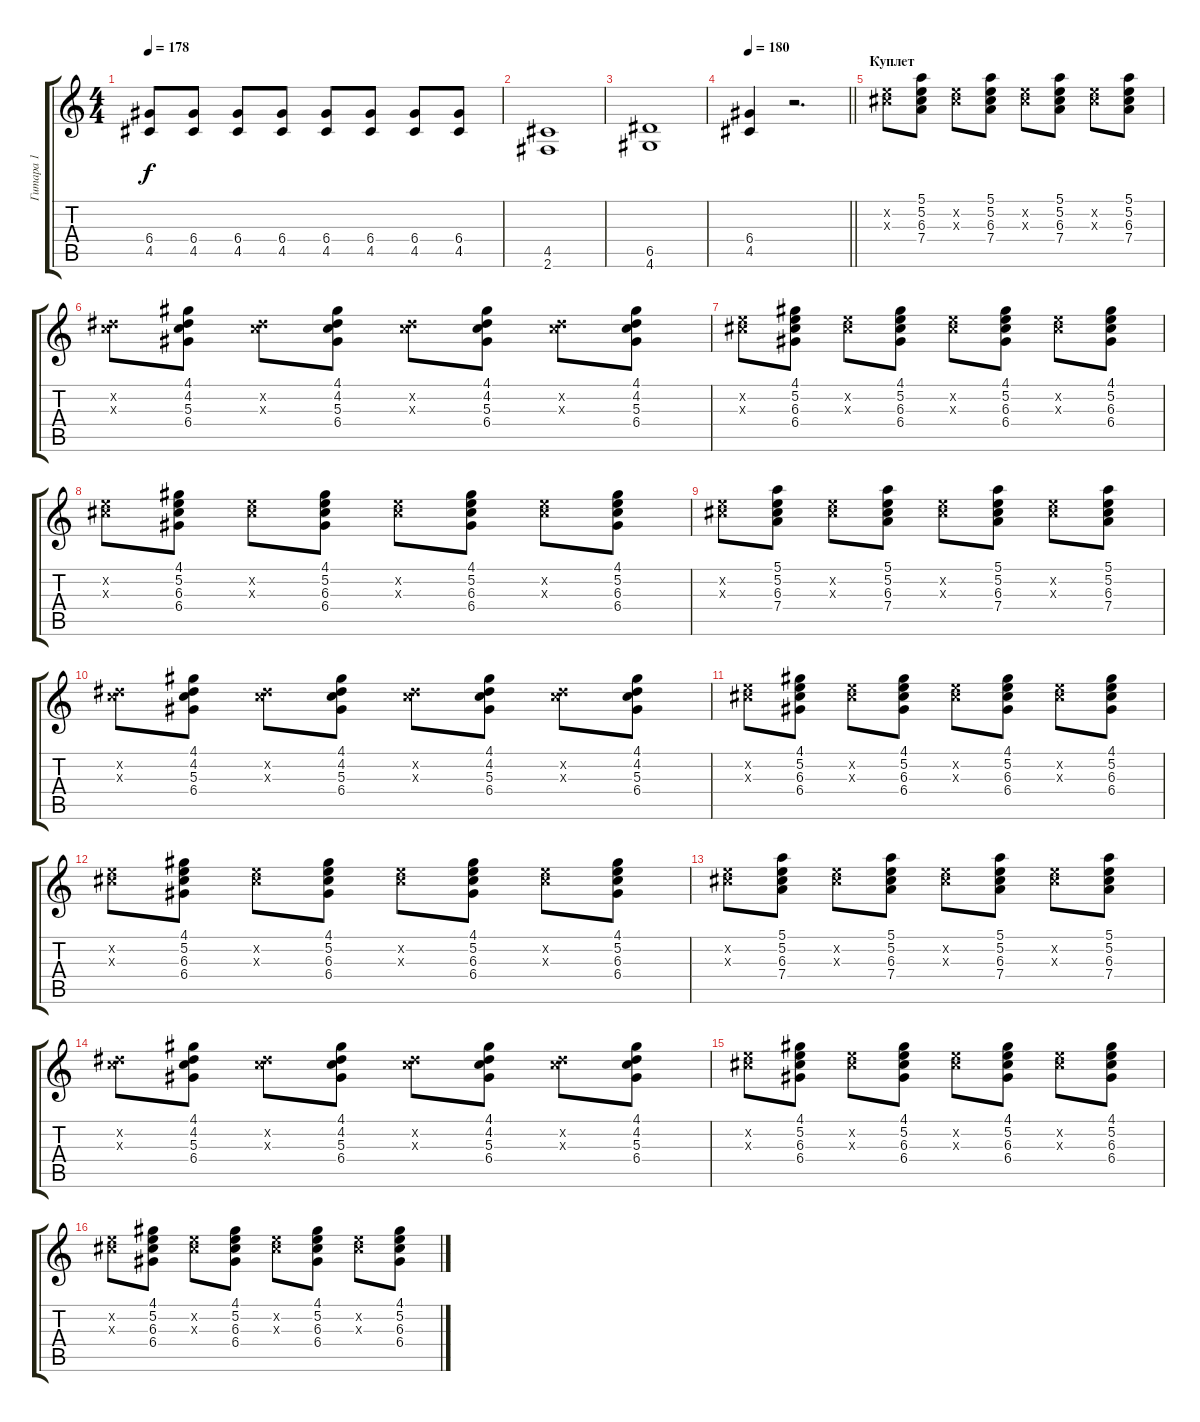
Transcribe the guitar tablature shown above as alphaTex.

\track ("Гитара 1" "Гитара 1") {instrument overdrivenguitar}
\staff {score tabs}
\tuning (E4 B3 G3 D3 A2 E2) {hide}
\ts (4 4)
\tempo 178
\clef g2
\ks c
(6.4 4.5).8{dy f} (6.4 4.5).8 (6.4 4.5).8 (6.4 4.5).8 (6.4 4.5).8 (6.4 4.5).8 (6.4 4.5).8 (6.4 4.5).8 |
(4.5 2.6).1 |
(6.5 4.6).1 |
\tempo 180
\barLineRight lightlight
(6.4 4.5).4 r.2{d} |
\section ("" "Куплет")
(5.2{x} 6.3{x}).8{volume 10 instrument electricguitarclean} (5.1 5.2 6.3 7.4).8 (5.2{x} 6.3{x}).8 (5.1 5.2 6.3 7.4).8 (5.2{x} 6.3{x}).8 (5.1 5.2 6.3 7.4).8 (5.2{x} 6.3{x}).8 (5.1 5.2 6.3 7.4).8 |
(4.2{x} 5.3{x}).8 (4.1 4.2 5.3 6.4).8 (4.2{x} 5.3{x}).8 (4.1 4.2 5.3 6.4).8 (4.2{x} 5.3{x}).8 (4.1 4.2 5.3 6.4).8 (4.2{x} 5.3{x}).8 (4.1 4.2 5.3 6.4).8 |
(5.2{x} 6.3{x}).8 (4.1 5.2 6.3 6.4).8 (5.2{x} 6.3{x}).8 (4.1 5.2 6.3 6.4).8 (5.2{x} 6.3{x}).8 (4.1 5.2 6.3 6.4).8 (5.2{x} 6.3{x}).8 (4.1 5.2 6.3 6.4).8 |
(5.2{x} 6.3{x}).8 (4.1 5.2 6.3 6.4).8 (5.2{x} 6.3{x}).8 (4.1 5.2 6.3 6.4).8 (5.2{x} 6.3{x}).8 (4.1 5.2 6.3 6.4).8 (5.2{x} 6.3{x}).8 (4.1 5.2 6.3 6.4).8 |
(5.2{x} 6.3{x}).8 (5.1 5.2 6.3 7.4).8 (5.2{x} 6.3{x}).8 (5.1 5.2 6.3 7.4).8 (5.2{x} 6.3{x}).8 (5.1 5.2 6.3 7.4).8 (5.2{x} 6.3{x}).8 (5.1 5.2 6.3 7.4).8 |
(4.2{x} 5.3{x}).8 (4.1 4.2 5.3 6.4).8 (4.2{x} 5.3{x}).8 (4.1 4.2 5.3 6.4).8 (4.2{x} 5.3{x}).8 (4.1 4.2 5.3 6.4).8 (4.2{x} 5.3{x}).8 (4.1 4.2 5.3 6.4).8 |
(5.2{x} 6.3{x}).8 (4.1 5.2 6.3 6.4).8 (5.2{x} 6.3{x}).8 (4.1 5.2 6.3 6.4).8 (5.2{x} 6.3{x}).8 (4.1 5.2 6.3 6.4).8 (5.2{x} 6.3{x}).8 (4.1 5.2 6.3 6.4).8 |
(5.2{x} 6.3{x}).8 (4.1 5.2 6.3 6.4).8 (5.2{x} 6.3{x}).8 (4.1 5.2 6.3 6.4).8 (5.2{x} 6.3{x}).8 (4.1 5.2 6.3 6.4).8 (5.2{x} 6.3{x}).8 (4.1 5.2 6.3 6.4).8 |
(5.2{x} 6.3{x}).8 (5.1 5.2 6.3 7.4).8 (5.2{x} 6.3{x}).8 (5.1 5.2 6.3 7.4).8 (5.2{x} 6.3{x}).8 (5.1 5.2 6.3 7.4).8 (5.2{x} 6.3{x}).8 (5.1 5.2 6.3 7.4).8 |
(4.2{x} 5.3{x}).8 (4.1 4.2 5.3 6.4).8 (4.2{x} 5.3{x}).8 (4.1 4.2 5.3 6.4).8 (4.2{x} 5.3{x}).8 (4.1 4.2 5.3 6.4).8 (4.2{x} 5.3{x}).8 (4.1 4.2 5.3 6.4).8 |
(5.2{x} 6.3{x}).8 (4.1 5.2 6.3 6.4).8 (5.2{x} 6.3{x}).8 (4.1 5.2 6.3 6.4).8 (5.2{x} 6.3{x}).8 (4.1 5.2 6.3 6.4).8 (5.2{x} 6.3{x}).8 (4.1 5.2 6.3 6.4).8 |
(5.2{x} 6.3{x}).8 (4.1 5.2 6.3 6.4).8 (5.2{x} 6.3{x}).8 (4.1 5.2 6.3 6.4).8 (5.2{x} 6.3{x}).8 (4.1 5.2 6.3 6.4).8 (5.2{x} 6.3{x}).8 (4.1 5.2 6.3 6.4).8
